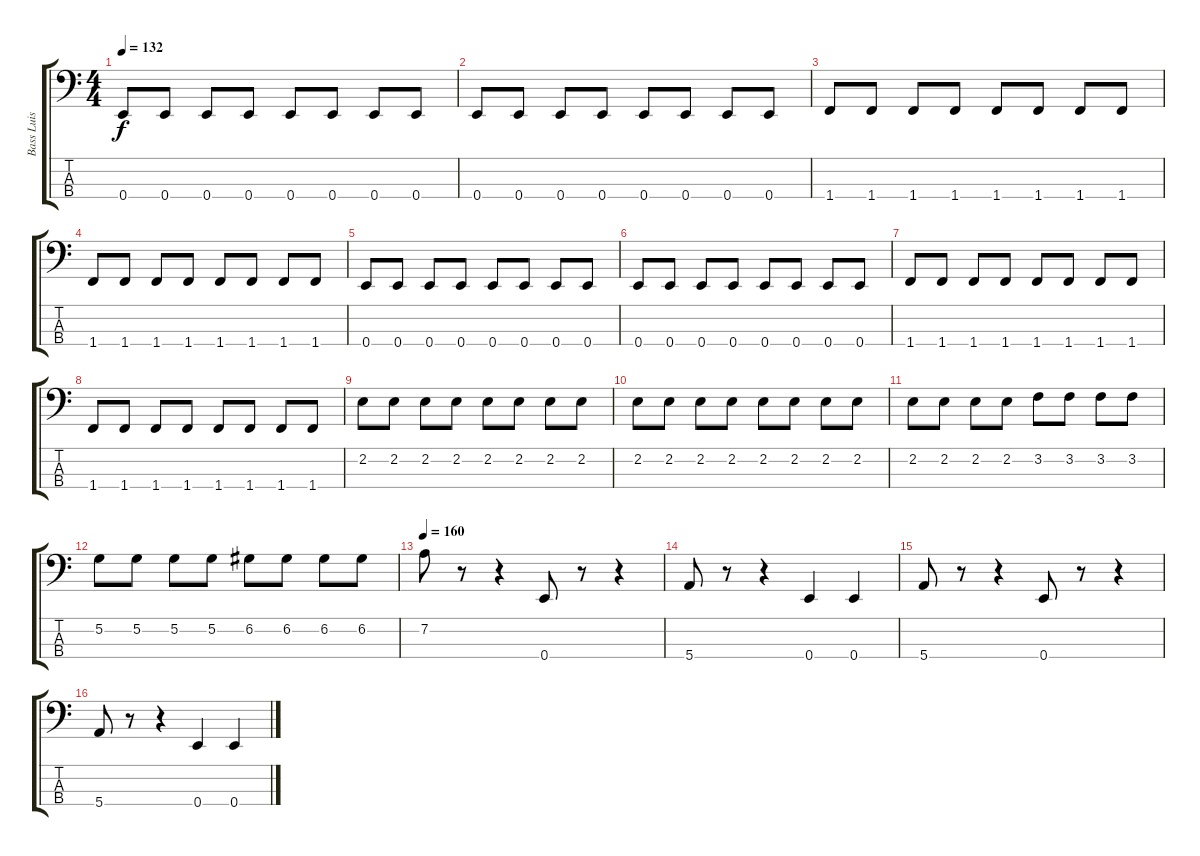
\track ("Bass Luis Mariutti" "Bass Luis ") {instrument electricbassfinger}
\staff {score tabs}
\tuning (G2 D2 A1 E1) {hide}
\ts (4 4)
\tempo 132
\clef f4
\ks c
0.4.8{dy f} 0.4.8 0.4.8 0.4.8 0.4.8 0.4.8 0.4.8 0.4.8 |
0.4.8 0.4.8 0.4.8 0.4.8 0.4.8 0.4.8 0.4.8 0.4.8 |
1.4.8 1.4.8 1.4.8 1.4.8 1.4.8 1.4.8 1.4.8 1.4.8 |
1.4.8 1.4.8 1.4.8 1.4.8 1.4.8 1.4.8 1.4.8 1.4.8 |
0.4.8 0.4.8 0.4.8 0.4.8 0.4.8 0.4.8 0.4.8 0.4.8 |
0.4.8 0.4.8 0.4.8 0.4.8 0.4.8 0.4.8 0.4.8 0.4.8 |
1.4.8 1.4.8 1.4.8 1.4.8 1.4.8 1.4.8 1.4.8 1.4.8 |
1.4.8 1.4.8 1.4.8 1.4.8 1.4.8 1.4.8 1.4.8 1.4.8 |
2.2.8 2.2.8 2.2.8 2.2.8 2.2.8 2.2.8 2.2.8 2.2.8 |
2.2.8 2.2.8 2.2.8 2.2.8 2.2.8 2.2.8 2.2.8 2.2.8 |
2.2.8 2.2.8 2.2.8 2.2.8 3.2.8 3.2.8 3.2.8 3.2.8 |
5.2.8 5.2.8 5.2.8 5.2.8 6.2.8 6.2.8 6.2.8 6.2.8 |
\tempo 160
7.2.8 r.8 r.4 0.4.8 r.8 r.4 |
5.4.8 r.8 r.4 0.4.4 0.4.4 |
5.4.8 r.8 r.4 0.4.8 r.8 r.4 |
5.4.8 r.8 r.4 0.4.4 0.4.4
